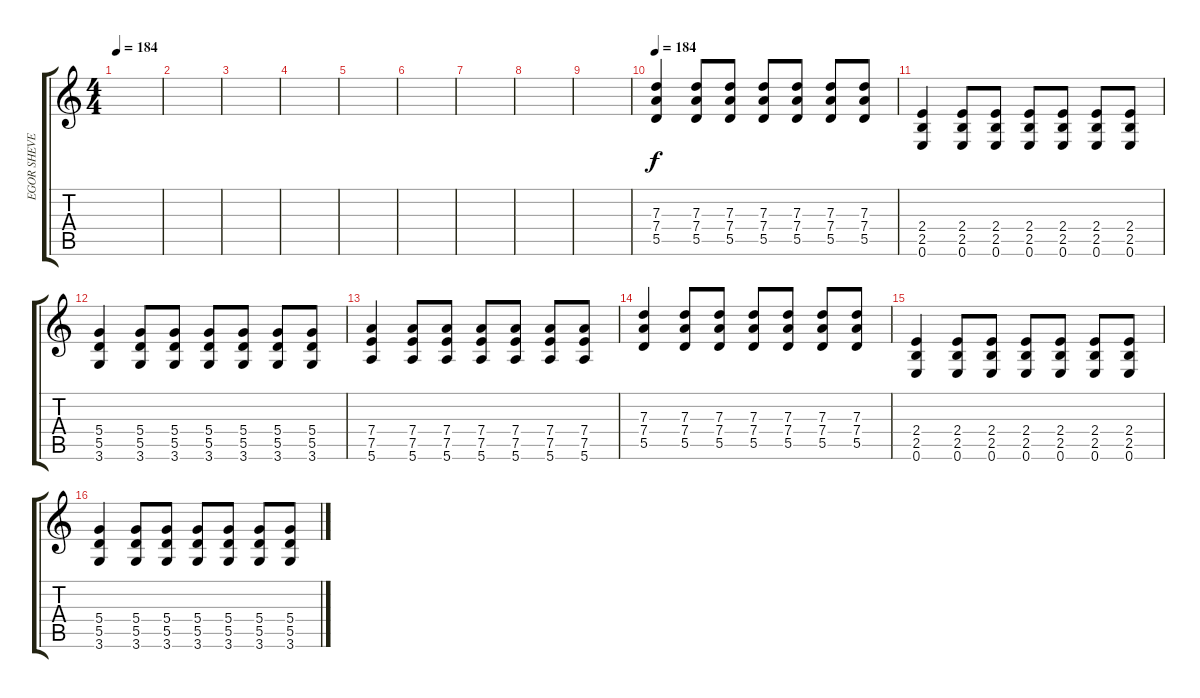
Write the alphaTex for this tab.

\track ("EGOR SHEVERV" "EGOR SHEVE") {instrument distortionguitar}
\staff {score tabs}
\tuning (E4 B3 G3 D3 A2 E2) {hide}
\ts (4 4)
\tempo 184
\clef g2
\ks c
|
|
|
|
|
|
|
|
|
\tempo 184
(7.3 7.4 5.5).4{volume 13 instrument distortionguitar} (7.3 7.4 5.5).8 (7.3 7.4 5.5).8 (7.3 7.4 5.5).8 (7.3 7.4 5.5).8 (7.3 7.4 5.5).8 (7.3 7.4 5.5).8 |
(2.4 2.5 0.6).4 (2.4 2.5 0.6).8 (2.4 2.5 0.6).8 (2.4 2.5 0.6).8 (2.4 2.5 0.6).8 (2.4 2.5 0.6).8 (2.4 2.5 0.6).8 |
(5.4 5.5 3.6).4 (5.4 5.5 3.6).8 (5.4 5.5 3.6).8 (5.4 5.5 3.6).8 (5.4 5.5 3.6).8 (5.4 5.5 3.6).8 (5.4 5.5 3.6).8 |
(7.4 7.5 5.6).4 (7.4 7.5 5.6).8 (7.4 7.5 5.6).8 (7.4 7.5 5.6).8 (7.4 7.5 5.6).8 (7.4 7.5 5.6).8 (7.4 7.5 5.6).8 |
(7.3 7.4 5.5).4 (7.3 7.4 5.5).8 (7.3 7.4 5.5).8 (7.3 7.4 5.5).8 (7.3 7.4 5.5).8 (7.3 7.4 5.5).8 (7.3 7.4 5.5).8 |
(2.4 2.5 0.6).4 (2.4 2.5 0.6).8 (2.4 2.5 0.6).8 (2.4 2.5 0.6).8 (2.4 2.5 0.6).8 (2.4 2.5 0.6).8 (2.4 2.5 0.6).8 |
(5.4 5.5 3.6).4 (5.4 5.5 3.6).8 (5.4 5.5 3.6).8 (5.4 5.5 3.6).8 (5.4 5.5 3.6).8 (5.4 5.5 3.6).8 (5.4 5.5 3.6).8
